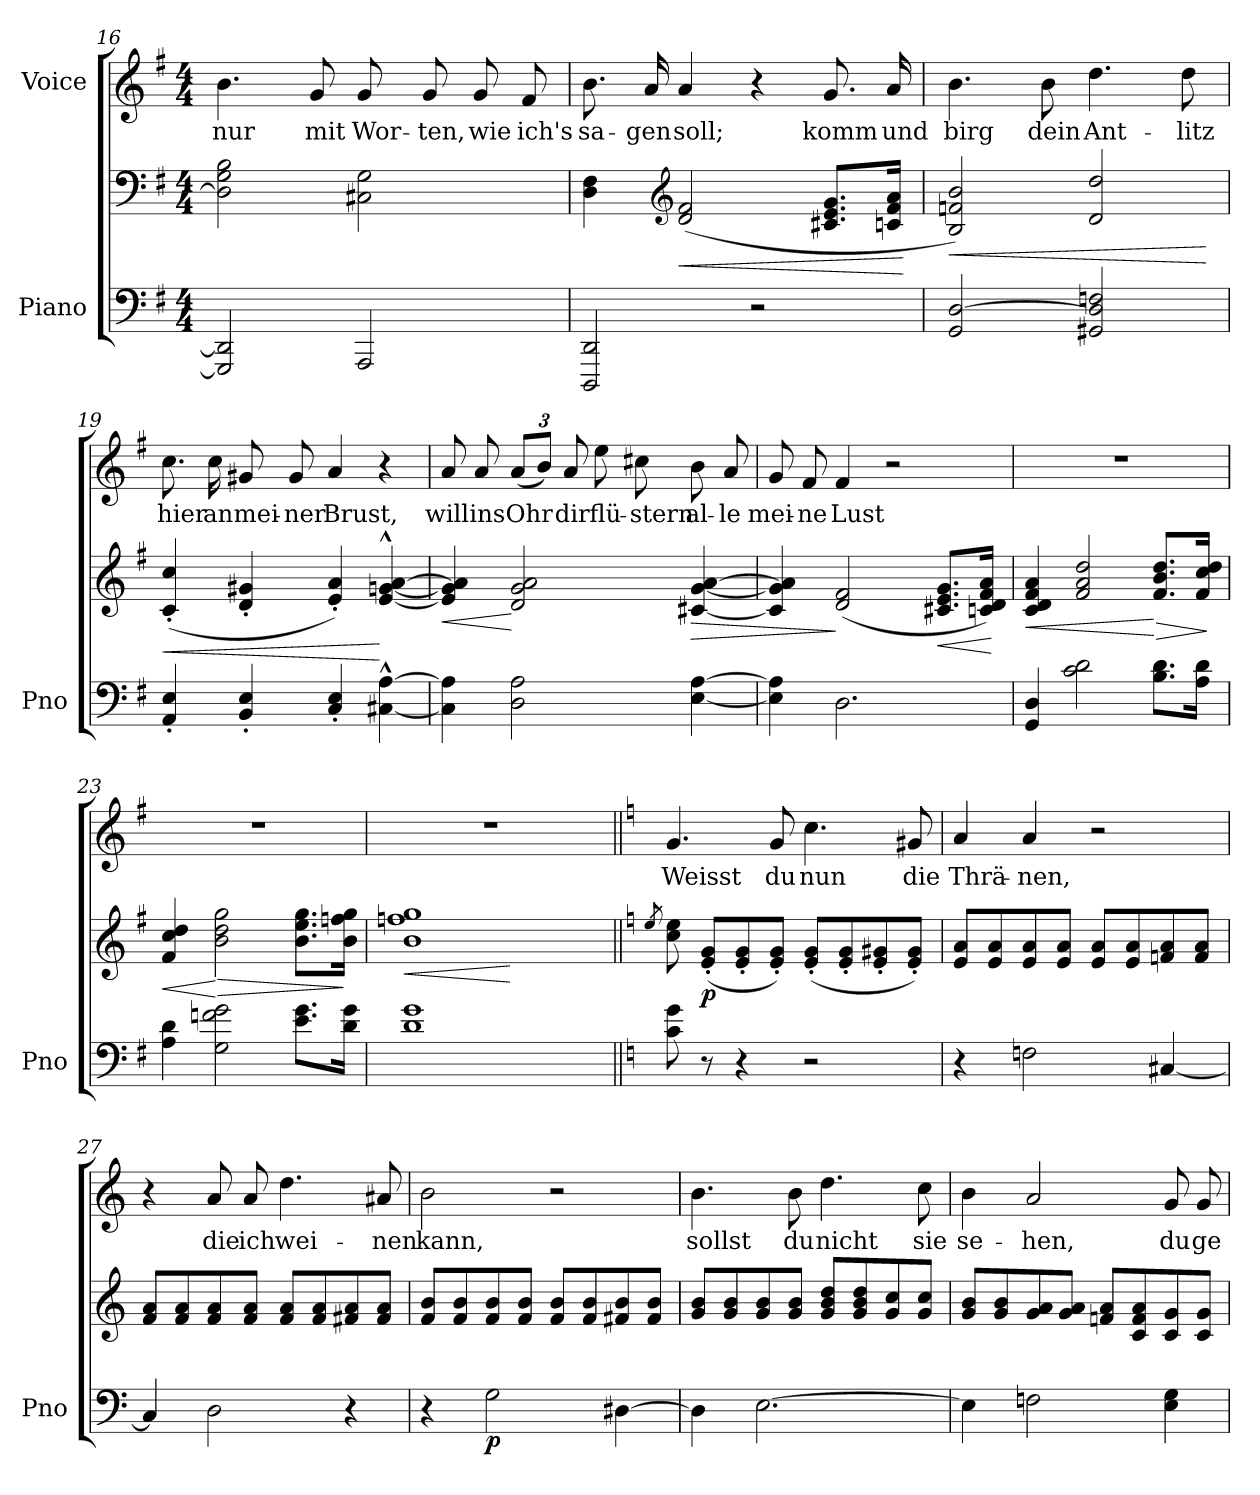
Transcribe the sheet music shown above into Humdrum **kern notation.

**kern	**kern	**dynam	**kern	**text
*part2	*part2	*part2	*part1	*part1
*staff3	*staff2	*staff2/3	*staff1	*staff1
*I"Piano	*	*	*I"Voice	*
*I'Pno	*	*	*	*
*clefF4	*clefF4	*	*clefG2	*
*k[f#]	*k[f#]	*	*k[f#]	*
*M4/4	*M4/4	*	*M4/4	*
=16	=16	=16	=16	=16
!	!	!	!	!LO:LY:b
2GGG/] 2DD/]	2D\] 2G\ 2B\	.	4.b\	nur
!	!	!	!	!LO:LY:b
.	.	.	8g/	mit
!	!	!	!	!LO:LY:b
2AAA/	2C#X\ 2G\	.	8g/	Wor-
!	!	!	!	!LO:LY:b
.	.	.	8g/	-ten,
!	!	!	!	!LO:LY:b
.	.	.	8g/	wie
!	!	!	!	!LO:LY:b
.	.	.	8f#/	ich's
!!LO:LB:g=z
=17	=17	=17	=17	=17
!	!	!	!	!LO:LY:b
2DDD/ 2DD/	4D\ 4F#\	.	8.b\	sa-
!	!	!	!	!LO:LY:b
.	.	.	16a/	-gen
*	*clefG2	*	*	*
!	!	!LO:HP:b	!	!LO:LY:b
.	(2d/ 2f#/	<	4a/	soll;
2r	.	.	4r	.
!	!	!	!	!LO:LY:b
.	8.c#X/ 8.e/ 8.g/L	.	8.g/	komm
!	!	!	!	!LO:LY:b
.	16cn/ 16f#/ 16a/Jk	.	16a/	und
.	.	[	.	.
=18	=18	=18	=18	=18
!	!	!LO:HP:b	!	!LO:LY:b
2GG/ [2D/	2B/ 2fn/ 2b/)	<	4.b\	birg
!	!	!	!	!LO:LY:b
.	.	.	8b\	dein
!	!	!	!	!LO:LY:b
2GG#X/ 2D/] 2Fn/	2d/ 2dd/	.	4.dd\	Ant-
!	!	!	!	!LO:LY:b
.	.	.	8dd\	-litz
.	.	[	.	.
=19	=19	=19	=19	=19
!	!	!LO:HP:b	!	!LO:LY:b
4AA/' 4E/'	(4c/' 4cc/'	<	8.cc\	hier
!	!	!	!	!LO:LY:b
.	.	.	16cc\	an
!	!	!	!	!LO:LY:b
4BB/' 4E/'	4d/' 4g#X/'	.	8g#X/	mei-
!	!	!	!	!LO:LY:b
.	.	.	8g#/	-ner
!	!	!	!	!LO:LY:b
4C/'< 4E/'<	4e/' 4a/')	.	4a/	Brust,
[4C#X\^^ [4A\^^	[4e/^^ [4gn/^^ [4a/^^	[	4r	.
=20	=20	=20	=20	=20
!	!	!LO:HP:b	!	!LO:LY:b
4C#\] 4A\]	4e/] 4g/] 4a/]	<	8a/	will
!	!	!	!	!LO:LY:b
.	.	.	8a/	ins
*	*	*	*Xbrackettup	*
!	!	!	!	!LO:LY:b
2D\ 2A\	2d/ 2g/ 2a/	[	(12a/L	Ohr
.	.	.	12b/J)	.
!	!	!	!	!LO:LY:b
.	.	.	12a/	dir
!	!	!	!	!LO:LY:b
.	.	.	8ee\	flü-
!	!	!	!	!LO:LY:b
.	.	.	8cc#X\	-stern
!	!	!LO:HP:b	!	!LO:LY:b
[4E\ [4A\	[4c#X/ [4g/ [4a/	>	8b\	al-
!	!	!	!	!LO:LY:b
.	.	.	8a/	-le
=21	=21	=21	=21	=21
!	!	!	!	!LO:LY:b
4E\] 4A\]	4c#/] 4g/] 4a/]	.	8g/	mei-
!	!	!	!	!LO:LY:b
.	.	.	8f#/	-ne
!	!	!	!	!LO:LY:b
2.D\	(2d/ 2f#/	]	4f#/	Lust
.	.	.	2r	.
!	!	!LO:HP:b	!	!
.	8.c#X/ 8.e/ 8.g/L	<	.	.
.	16cn/ 16d/ 16f#/ 16a/Jk)	.	.	.
.	.	[	.	.
!!LO:LB:g=z
=22	=22	=22	=22	=22
!	!	!LO:HP:b	!	!
4GG/ 4D/	4c/ 4d/ 4f#/ 4a/	<	1r	.
2c\ 2d\	2f#/ 2a/ 2dd/	.	.	.
!	!	!LO:HP:n=1:b	!	!
8.B\ 8.d\L	8.f#/ 8.b/ 8.dd/L	[ >	.	.
16A\ 16d\Jk	16f#/ 16cc/ 16dd/Jk	.	.	.
.	.	]	.	.
=23	=23	=23	=23	=23
!	!	!LO:HP:b	!	!
4A\ 4d\	4f#/ 4cc/ 4dd/	<	1r	.
!	!	!LO:HP:n=1:b	!	!
2G\ 2fn\ 2g\	2b\ 2dd\ 2gg\	[ >	.	.
8.e\ 8.g\L	8.b\ 8.ee\ 8.gg\L	.	.	.
16d\ 16g\Jk	16b\ 16ffn\ 16gg\Jk	]	.	.
=24	=24	=24	=24	=24
!	!	!LO:HP:b	!	!
*	*^	*	*	*
1d 1g	1b 1ffn 1gg	4ryy	<	1r	.
.	.	4ryy	.	.	.
.	.	4ryy	[	.	.
.	.	4ryy	.	.	.
*	*v	*v	*	*	*
=25||	=25||	=25||	=25||	=25||
*k[]	*k[]	*	*k[]	*
.	8qee/	.	.	.
!	!	!	!	!LO:LY:b
8c\ 8g\	8cc\ 8ee\	.	4.g/	Weisst
!	!	!LO:DY:b	!	!
8r	(8e/' 8g/'L	p	.	.
4r	8e/' 8g/'	.	.	.
!	!	!	!	!LO:LY:b
.	8e/' 8g/'J)	.	8g/	du
!	!	!	!	!LO:LY:b
2r	(8e/' 8g/'L	.	4.cc\	nun
.	8e/' 8g/'	.	.	.
.	8e/' 8g#X/'	.	.	.
!	!	!	!	!LO:LY:b
.	8e/' 8g#/'J)	.	8g#X/	die
=26	=26	=26	=26	=26
!	!	!	!	!LO:LY:b
4r	8e/ 8a/L	.	4a/	Thrä-
.	8e/ 8a/	.	.	.
!	!	!	!	!LO:LY:b
2Fn\	8e/ 8a/	.	4a/	-nen,
.	8e/ 8a/J	.	.	.
.	8e/ 8a/L	.	2r	.
.	8e/ 8a/	.	.	.
[4C#X/	8fn/ 8a/	.	.	.
.	8f/ 8a/J	.	.	.
=27	=27	=27	=27	=27
4C#/]	8f/ 8a/L	.	4r	.
.	8f/ 8a/	.	.	.
!	!	!	!	!LO:LY:b
2D\	8f/ 8a/	.	8a/	die
!	!	!	!	!LO:LY:b
.	8f/ 8a/J	.	8a/	ich
!	!	!	!	!LO:LY:b
.	8f/ 8a/L	.	4.dd\	wei-
.	8f/ 8a/	.	.	.
4r	8f#X/ 8a/	.	.	.
!	!	!	!	!LO:LY:b
.	8f#/ 8a/J	.	8a#X/	-nen
!!LO:PB:g=z
=28	=28	=28	=28	=28
!	!	!	!	!LO:LY:b
4r	8f/ 8b/L	.	2b\	kann,
.	8f/ 8b/	.	.	.
!	!	!LO:DY:b=2	!	!
2G\	8f/ 8b/	p	.	.
.	8f/ 8b/J	.	.	.
.	8f/ 8b/L	.	2r	.
.	8f/ 8b/	.	.	.
[4D#X\	8f#X/ 8b/	.	.	.
.	8f#/ 8b/J	.	.	.
!!LO:LB:g=z
=29	=29	=29	=29	=29
!	!	!	!	!LO:LY:b
4D#\]	8g/ 8b/L	.	4.b\	sollst
.	8g/ 8b/	.	.	.
[2.E\	8g/ 8b/	.	.	.
!	!	!	!	!LO:LY:b
.	8g/ 8b/J	.	8b\	du
!	!	!	!	!LO:LY:b
.	8g/ 8b/ 8dd/L	.	4.dd\	nicht
.	8g/ 8b/ 8dd/	.	.	.
.	8g/ 8cc/	.	.	.
!	!	!	!	!LO:LY:b
.	8g/ 8cc/J	.	8cc\	sie
=30	=30	=30	=30	=30
!	!	!	!	!LO:LY:b
4E\]	8g/ 8b/L	.	4b\	se-
.	8g/ 8b/	.	.	.
!	!	!	!	!LO:LY:b
2Fn\	8g/ 8a/	.	2a/	-hen,
.	8g/ 8a/J	.	.	.
.	8fn/ 8a/L	.	.	.
.	8c/ 8f/ 8a/	.	.	.
!	!	!	!	!LO:LY:b
4E\ 4G\	8c/ 8g/	.	8g/	du
!	!	!	!	!LO:LY:b
.	8c/ 8g/J	.	8g/	ge-
=	=	=	=	=
*-	*-	*-	*-	*-
